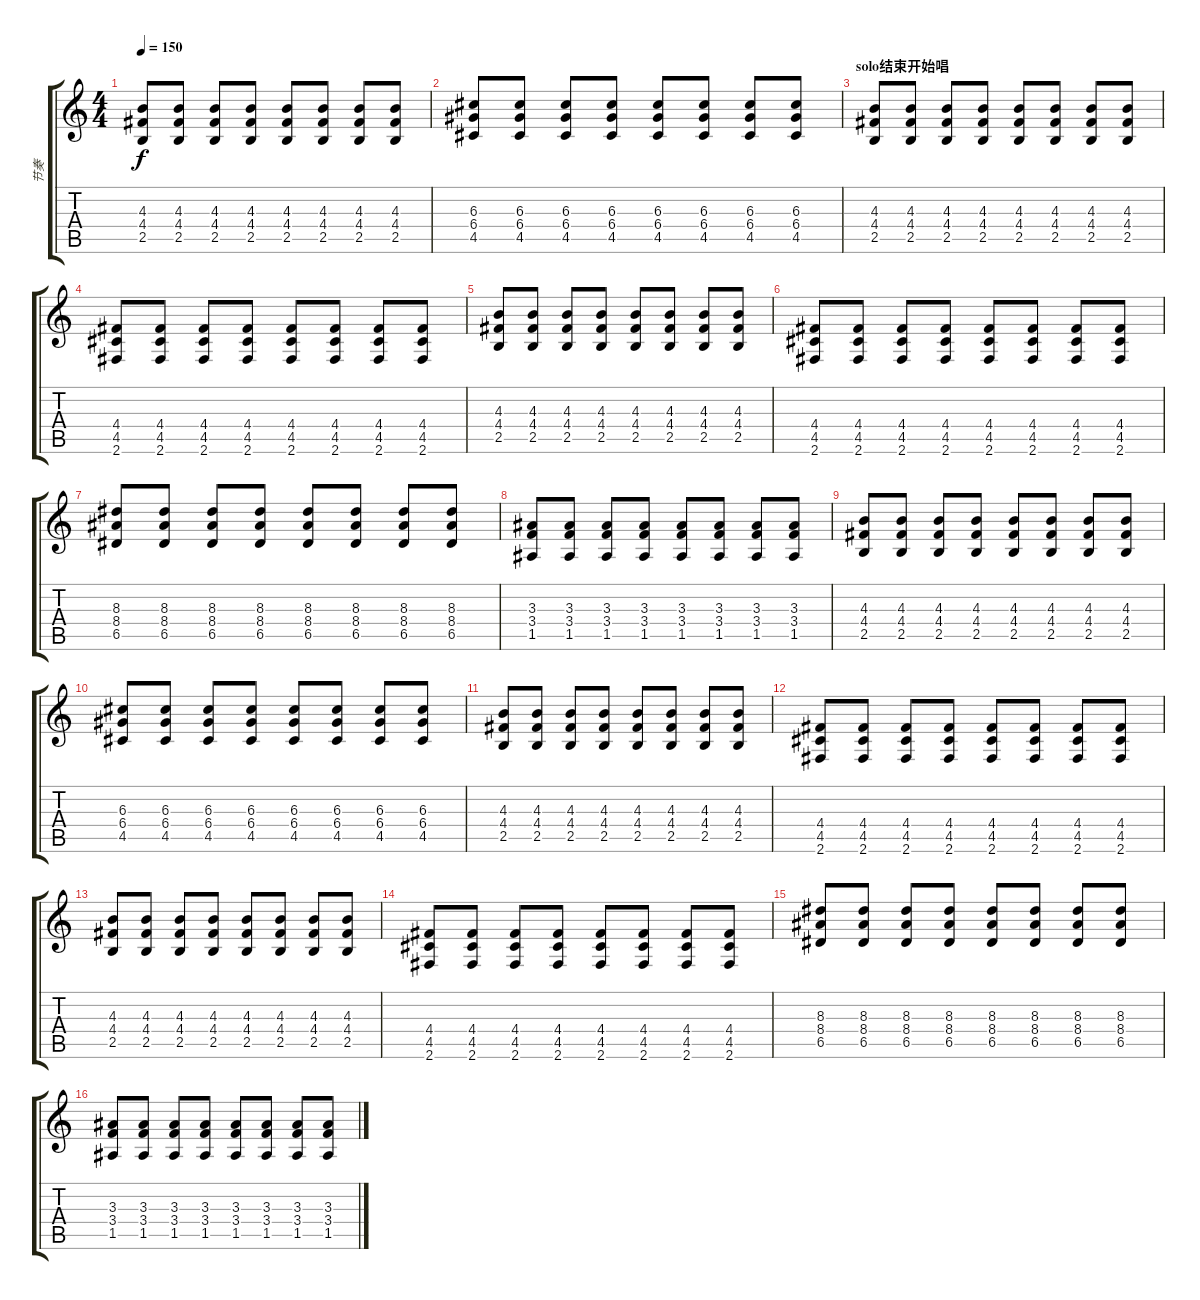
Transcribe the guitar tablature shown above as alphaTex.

\track ("节奏" "节奏") {instrument overdrivenguitar}
\staff {score tabs}
\tuning (E4 B3 G3 D3 A2 E2) {hide}
\ts (4 4)
\tempo 150
\clef g2
\ks c
(4.3 4.4 2.5).8{dy f} (4.3 4.4 2.5).8 (4.3 4.4 2.5).8 (4.3 4.4 2.5).8 (4.3 4.4 2.5).8 (4.3 4.4 2.5).8 (4.3 4.4 2.5).8 (4.3 4.4 2.5).8 |
(6.3 6.4 4.5).8 (6.3 6.4 4.5).8 (6.3 6.4 4.5).8 (6.3 6.4 4.5).8 (6.3 6.4 4.5).8 (6.3 6.4 4.5).8 (6.3 6.4 4.5).8 (6.3 6.4 4.5).8 |
\section ("" "solo结束开始唱")
(4.3 4.4 2.5).8 (4.3 4.4 2.5).8 (4.3 4.4 2.5).8 (4.3 4.4 2.5).8 (4.3 4.4 2.5).8 (4.3 4.4 2.5).8 (4.3 4.4 2.5).8 (4.3 4.4 2.5).8 |
(4.4 4.5 2.6).8 (4.4 4.5 2.6).8 (4.4 4.5 2.6).8 (4.4 4.5 2.6).8 (4.4 4.5 2.6).8 (4.4 4.5 2.6).8 (4.4 4.5 2.6).8 (4.4 4.5 2.6).8 |
(4.3 4.4 2.5).8 (4.3 4.4 2.5).8 (4.3 4.4 2.5).8 (4.3 4.4 2.5).8 (4.3 4.4 2.5).8 (4.3 4.4 2.5).8 (4.3 4.4 2.5).8 (4.3 4.4 2.5).8 |
(4.4 4.5 2.6).8 (4.4 4.5 2.6).8 (4.4 4.5 2.6).8 (4.4 4.5 2.6).8 (4.4 4.5 2.6).8 (4.4 4.5 2.6).8 (4.4 4.5 2.6).8 (4.4 4.5 2.6).8 |
(8.3 8.4 6.5).8 (8.3 8.4 6.5).8 (8.3 8.4 6.5).8 (8.3 8.4 6.5).8 (8.3 8.4 6.5).8 (8.3 8.4 6.5).8 (8.3 8.4 6.5).8 (8.3 8.4 6.5).8 |
(3.3 3.4 1.5).8 (3.3 3.4 1.5).8 (3.3 3.4 1.5).8 (3.3 3.4 1.5).8 (3.3 3.4 1.5).8 (3.3 3.4 1.5).8 (3.3 3.4 1.5).8 (3.3 3.4 1.5).8 |
(4.3 4.4 2.5).8 (4.3 4.4 2.5).8 (4.3 4.4 2.5).8 (4.3 4.4 2.5).8 (4.3 4.4 2.5).8 (4.3 4.4 2.5).8 (4.3 4.4 2.5).8 (4.3 4.4 2.5).8 |
(6.3 6.4 4.5).8 (6.3 6.4 4.5).8 (6.3 6.4 4.5).8 (6.3 6.4 4.5).8 (6.3 6.4 4.5).8 (6.3 6.4 4.5).8 (6.3 6.4 4.5).8 (6.3 6.4 4.5).8 |
(4.3 4.4 2.5).8 (4.3 4.4 2.5).8 (4.3 4.4 2.5).8 (4.3 4.4 2.5).8 (4.3 4.4 2.5).8 (4.3 4.4 2.5).8 (4.3 4.4 2.5).8 (4.3 4.4 2.5).8 |
(4.4 4.5 2.6).8 (4.4 4.5 2.6).8 (4.4 4.5 2.6).8 (4.4 4.5 2.6).8 (4.4 4.5 2.6).8 (4.4 4.5 2.6).8 (4.4 4.5 2.6).8 (4.4 4.5 2.6).8 |
(4.3 4.4 2.5).8 (4.3 4.4 2.5).8 (4.3 4.4 2.5).8 (4.3 4.4 2.5).8 (4.3 4.4 2.5).8 (4.3 4.4 2.5).8 (4.3 4.4 2.5).8 (4.3 4.4 2.5).8 |
(4.4 4.5 2.6).8 (4.4 4.5 2.6).8 (4.4 4.5 2.6).8 (4.4 4.5 2.6).8 (4.4 4.5 2.6).8 (4.4 4.5 2.6).8 (4.4 4.5 2.6).8 (4.4 4.5 2.6).8 |
(8.3 8.4 6.5).8 (8.3 8.4 6.5).8 (8.3 8.4 6.5).8 (8.3 8.4 6.5).8 (8.3 8.4 6.5).8 (8.3 8.4 6.5).8 (8.3 8.4 6.5).8 (8.3 8.4 6.5).8 |
(3.3 3.4 1.5).8 (3.3 3.4 1.5).8 (3.3 3.4 1.5).8 (3.3 3.4 1.5).8 (3.3 3.4 1.5).8 (3.3 3.4 1.5).8 (3.3 3.4 1.5).8 (3.3 3.4 1.5).8
